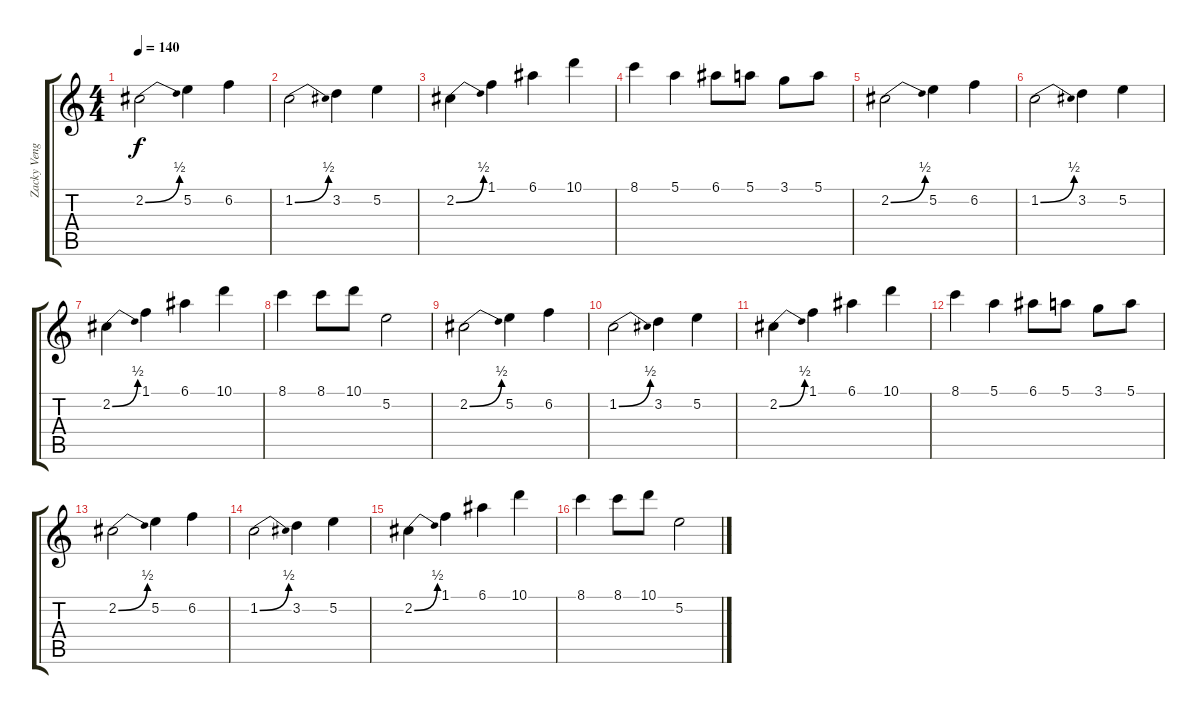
\track ("Zacky Vengeance" "Zacky Veng") {instrument electricguitarjazz}
\staff {score tabs}
\tuning (E4 B3 G3 D3 A2 E2) {hide}
\ts (4 4)
\tempo 140
\clef g2
\ks c
2.2{be (bend 0 0 60 2)}.2{dy f} 5.2.4 6.2.4 |
1.2{be (bend 0 0 60 2)}.2 3.2.4 5.2.4 |
2.2{be (bend 0 0 60 2)}.4 1.1.4 6.1.4 10.1.4 |
8.1.4 5.1.4 6.1.8 5.1.8 3.1.8 5.1.8 |
2.2{be (bend 0 0 60 2)}.2 5.2.4 6.2.4 |
1.2{be (bend 0 0 60 2)}.2 3.2.4 5.2.4 |
2.2{be (bend 0 0 60 2)}.4 1.1.4 6.1.4 10.1.4 |
8.1.4 8.1.8 10.1.8 5.2.2 |
2.2{be (bend 0 0 60 2)}.2 5.2.4 6.2.4 |
1.2{be (bend 0 0 60 2)}.2 3.2.4 5.2.4 |
2.2{be (bend 0 0 60 2)}.4 1.1.4 6.1.4 10.1.4 |
8.1.4 5.1.4 6.1.8 5.1.8 3.1.8 5.1.8 |
2.2{be (bend 0 0 60 2)}.2 5.2.4 6.2.4 |
1.2{be (bend 0 0 60 2)}.2 3.2.4 5.2.4 |
2.2{be (bend 0 0 60 2)}.4 1.1.4 6.1.4 10.1.4 |
8.1.4 8.1.8 10.1.8 5.2.2
